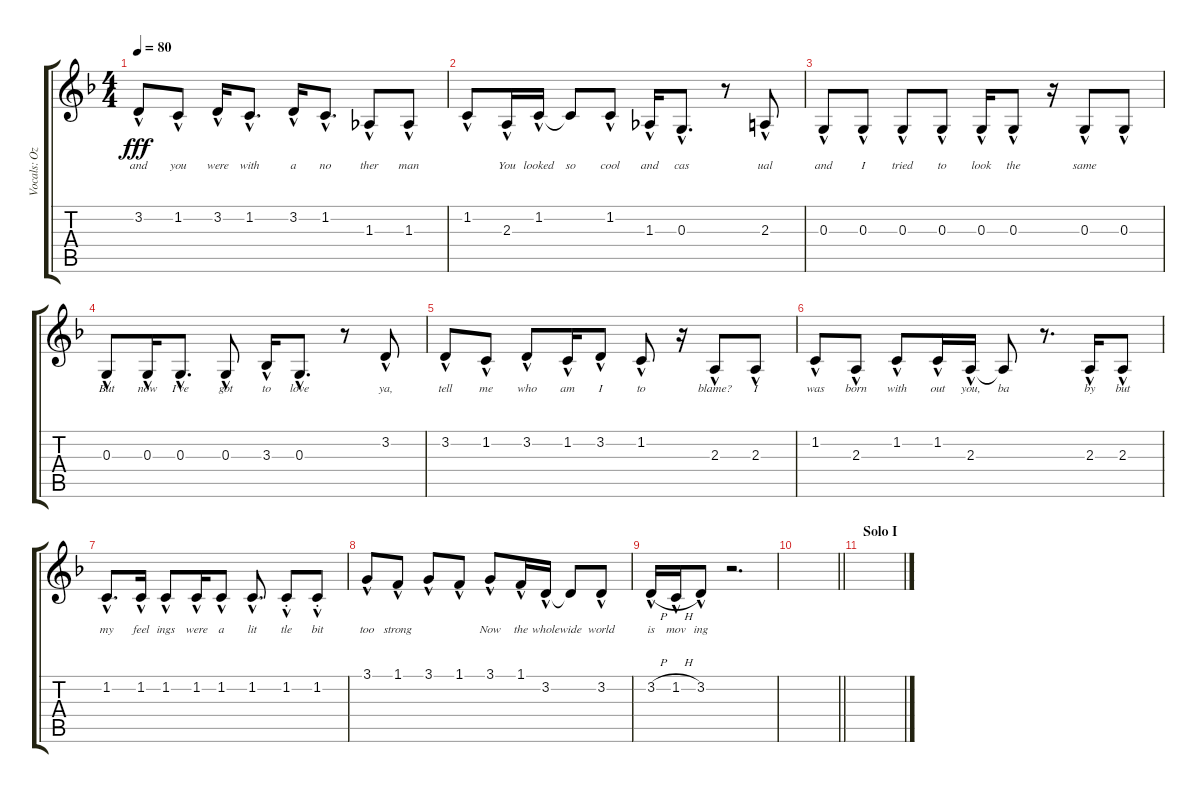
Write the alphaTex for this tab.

\track ("Vocals: Ozzy" "Vocals: Oz") {instrument lead2sawtooth}
\staff {score tabs}
\tuning (E4 B3 G3 D3 A2 E2) {hide}
\ts (4 4)
\tempo 80
\clef g2
\ks f
3.2{hac}.8{lyrics (0 "and") lyrics (1 "") lyrics (2 "") lyrics (3 "") lyrics (4 "") dy fff} 1.2{hac}.8{lyrics (0 "you") lyrics (1 "") lyrics (2 "") lyrics (3 "") lyrics (4 "")} 3.2{hac}.16{lyrics (0 "were") lyrics (1 "") lyrics (2 "") lyrics (3 "") lyrics (4 "")} 1.2{hac}.8{d lyrics (0 "with") lyrics (1 "") lyrics (2 "") lyrics (3 "") lyrics (4 "")} 3.2{hac}.16{lyrics (0 "a") lyrics (1 "") lyrics (2 "") lyrics (3 "") lyrics (4 "")} 1.2{hac}.8{d lyrics (0 "no") lyrics (1 "") lyrics (2 "") lyrics (3 "") lyrics (4 "")} 1.3{hac}.8{lyrics (0 "ther") lyrics (1 "") lyrics (2 "") lyrics (3 "") lyrics (4 "")} 1.3{hac}.8{lyrics (0 "man") lyrics (1 "") lyrics (2 "") lyrics (3 "") lyrics (4 "")} |
1.2{hac}.8{lyrics (0 "") lyrics (1 "") lyrics (2 "") lyrics (3 "") lyrics (4 "")} 2.3{hac}.16{lyrics (0 "You") lyrics (1 "") lyrics (2 "") lyrics (3 "") lyrics (4 "")} 1.2{hac}.16{lyrics (0 "looked") lyrics (1 "") lyrics (2 "") lyrics (3 "") lyrics (4 "")} 1.2{t}.8{lyrics (0 "so") lyrics (1 "") lyrics (2 "") lyrics (3 "") lyrics (4 "")} 1.2{hac}.8{lyrics (0 "cool") lyrics (1 "") lyrics (2 "") lyrics (3 "") lyrics (4 "")} 1.3{hac}.16{lyrics (0 "and") lyrics (1 "") lyrics (2 "") lyrics (3 "") lyrics (4 "")} 0.3{hac}.8{d lyrics (0 "cas") lyrics (1 "") lyrics (2 "") lyrics (3 "") lyrics (4 "")} r.8 2.3{hac}.8{lyrics (0 "ual") lyrics (1 "") lyrics (2 "") lyrics (3 "") lyrics (4 "")} |
0.3{hac}.8{lyrics (0 "and") lyrics (1 "") lyrics (2 "") lyrics (3 "") lyrics (4 "")} 0.3{hac}.8{lyrics (0 "I") lyrics (1 "") lyrics (2 "") lyrics (3 "") lyrics (4 "")} 0.3{hac}.8{lyrics (0 "tried") lyrics (1 "") lyrics (2 "") lyrics (3 "") lyrics (4 "")} 0.3{hac}.8{lyrics (0 "to") lyrics (1 "") lyrics (2 "") lyrics (3 "") lyrics (4 "")} 0.3{hac}.16{lyrics (0 "look") lyrics (1 "") lyrics (2 "") lyrics (3 "") lyrics (4 "")} 0.3{hac}.8{lyrics (0 "the") lyrics (1 "") lyrics (2 "") lyrics (3 "") lyrics (4 "")} r.16 0.3{hac}.8{lyrics (0 "same") lyrics (1 "") lyrics (2 "") lyrics (3 "") lyrics (4 "")} 0.3{hac}.8{lyrics (0 "") lyrics (1 "") lyrics (2 "") lyrics (3 "") lyrics (4 "")} |
0.3{hac}.8{lyrics (0 "But") lyrics (1 "") lyrics (2 "") lyrics (3 "") lyrics (4 "")} 0.3{hac}.16{lyrics (0 "now") lyrics (1 "") lyrics (2 "") lyrics (3 "") lyrics (4 "")} 0.3{hac}.8{d lyrics (0 "I've") lyrics (1 "") lyrics (2 "") lyrics (3 "") lyrics (4 "")} 0.3{hac}.8{lyrics (0 "got") lyrics (1 "") lyrics (2 "") lyrics (3 "") lyrics (4 "")} 3.3{hac}.16{lyrics (0 "to") lyrics (1 "") lyrics (2 "") lyrics (3 "") lyrics (4 "")} 0.3{hac}.8{d lyrics (0 "love") lyrics (1 "") lyrics (2 "") lyrics (3 "") lyrics (4 "")} r.8 3.2{hac}.8{lyrics (0 "ya,") lyrics (1 "") lyrics (2 "") lyrics (3 "") lyrics (4 "")} |
3.2{hac}.8{lyrics (0 "tell") lyrics (1 "") lyrics (2 "") lyrics (3 "") lyrics (4 "")} 1.2{hac}.8{lyrics (0 "me") lyrics (1 "") lyrics (2 "") lyrics (3 "") lyrics (4 "")} 3.2{hac}.8{lyrics (0 "who") lyrics (1 "") lyrics (2 "") lyrics (3 "") lyrics (4 "")} 1.2{hac}.16{lyrics (0 "am") lyrics (1 "") lyrics (2 "") lyrics (3 "") lyrics (4 "")} 3.2{hac}.8{lyrics (0 "I") lyrics (1 "") lyrics (2 "") lyrics (3 "") lyrics (4 "")} 1.2{hac}.8{lyrics (0 "to") lyrics (1 "") lyrics (2 "") lyrics (3 "") lyrics (4 "")} r.16{beam merge} 2.3{hac}.8{lyrics (0 "blame?") lyrics (1 "") lyrics (2 "") lyrics (3 "") lyrics (4 "")} 2.3{hac}.8{lyrics (0 "I") lyrics (1 "") lyrics (2 "") lyrics (3 "") lyrics (4 "")} |
1.2{hac}.8{lyrics (0 "was") lyrics (1 "") lyrics (2 "") lyrics (3 "") lyrics (4 "")} 2.3{hac}.8{lyrics (0 "born") lyrics (1 "") lyrics (2 "") lyrics (3 "") lyrics (4 "")} 1.2{hac}.8{lyrics (0 "with") lyrics (1 "") lyrics (2 "") lyrics (3 "") lyrics (4 "")} 1.2{hac}.16{lyrics (0 "out") lyrics (1 "") lyrics (2 "") lyrics (3 "") lyrics (4 "")} 2.3{hac}.16{lyrics (0 "you,") lyrics (1 "") lyrics (2 "") lyrics (3 "") lyrics (4 "")} 2.3{t}.8{lyrics (0 "ba") lyrics (1 "") lyrics (2 "") lyrics (3 "") lyrics (4 "")} r.8{d} 2.3{hac}.16{lyrics (0 "by") lyrics (1 "") lyrics (2 "") lyrics (3 "") lyrics (4 "")} 2.3{hac}.8{lyrics (0 "but") lyrics (1 "") lyrics (2 "") lyrics (3 "") lyrics (4 "")} |
1.2{hac}.8{d lyrics (0 "my") lyrics (1 "") lyrics (2 "") lyrics (3 "") lyrics (4 "")} 1.2{hac}.16{lyrics (0 "feel") lyrics (1 "") lyrics (2 "") lyrics (3 "") lyrics (4 "")} 1.2{hac}.8{lyrics (0 "ings") lyrics (1 "") lyrics (2 "") lyrics (3 "") lyrics (4 "")} 1.2{hac}.16{lyrics (0 "were") lyrics (1 "") lyrics (2 "") lyrics (3 "") lyrics (4 "")} 1.2{hac}.8{lyrics (0 "a") lyrics (1 "") lyrics (2 "") lyrics (3 "") lyrics (4 "")} 1.2{hac}.8{d lyrics (0 "lit") lyrics (1 "") lyrics (2 "") lyrics (3 "") lyrics (4 "")} 1.2{hac st}.8{lyrics (0 "tle") lyrics (1 "") lyrics (2 "") lyrics (3 "") lyrics (4 "")} 1.2{hac st}.8{lyrics (0 "bit") lyrics (1 "") lyrics (2 "") lyrics (3 "") lyrics (4 "")} |
3.1{hac}.8{lyrics (0 "too") lyrics (1 "") lyrics (2 "") lyrics (3 "") lyrics (4 "")} 1.1{hac}.8{lyrics (0 "strong") lyrics (1 "") lyrics (2 "") lyrics (3 "") lyrics (4 "")} 3.1{hac}.8{lyrics (0 "") lyrics (1 "") lyrics (2 "") lyrics (3 "") lyrics (4 "")} 1.1{hac}.8{lyrics (0 "") lyrics (1 "") lyrics (2 "") lyrics (3 "") lyrics (4 "")} 3.1{hac}.8{lyrics (0 "Now") lyrics (1 "") lyrics (2 "") lyrics (3 "") lyrics (4 "")} 1.1{hac}.16{lyrics (0 "the") lyrics (1 "") lyrics (2 "") lyrics (3 "") lyrics (4 "")} 3.2{hac}.16{lyrics (0 "whole") lyrics (1 "") lyrics (2 "") lyrics (3 "") lyrics (4 "")} 3.2{t}.8{lyrics (0 "wide") lyrics (1 "") lyrics (2 "") lyrics (3 "") lyrics (4 "")} 3.2{hac}.8{lyrics (0 "world") lyrics (1 "") lyrics (2 "") lyrics (3 "") lyrics (4 "")} |
3.2{h hac}.16{lyrics (0 "is") lyrics (1 "") lyrics (2 "") lyrics (3 "") lyrics (4 "")} 1.2{h hac}.16{lyrics (0 "mov") lyrics (1 "") lyrics (2 "") lyrics (3 "") lyrics (4 "")} 3.2{hac}.8{lyrics (0 "ing") lyrics (1 "") lyrics (2 "") lyrics (3 "") lyrics (4 "")} r.2{d} |
\barLineRight lightlight
|
\section ("" "Solo I")
